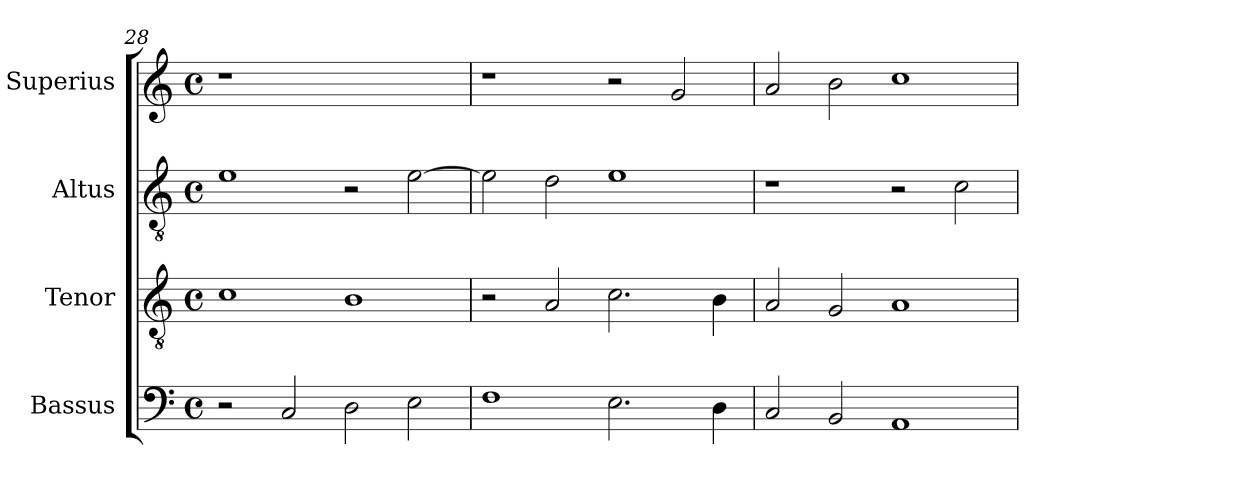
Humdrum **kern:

**kern	**kern	**kern	**kern
*part4	*part3	*part2	*part1
*staff4	*staff3	*staff2	*staff1
*I"Bassus	*I"Tenor	*I"Altus	*I"Superius
*I'B.	*I'T.	*I'T.	*I'S.
*clefF4	*clefGv2	*clefGv2	*clefG2
*	*ITrd7c12	*ITrd7c12	*
*k[]	*k[]	*k[]	*k[]
*C:	*C:	*C:	*C:
*M4/4	*M4/4	*M4/4	*M4/4
*met(c)	*met(c)	*met(c)	*met(c)
=28	=28	=28	=28
!	!	!	!LO:N:vis=1
2r	1Ci	1Ei	1r
2Ci/	.	.	.
2Di\	1BBi	2r	1ryy
2Ei\	.	[>2Ei\	.
=29	=29	=29	=29
1Fi	2r	2Ei\]	1r
.	2AAi/	2Di\	.
2.Ei\	2.Ci\	1Ei	2r
.	.	.	2gi/
4Di\	4BBi\	.	.
!!LO:LB:g=z
=30	=30	=30	=30
2Ci/	2AAi/	1r	2ai/
2BBi/	2GGi/	.	2bi\
1AAi	1AAi	2r	1cci
.	.	2Ci\	.
=	=	=	=
*-	*-	*-	*-
